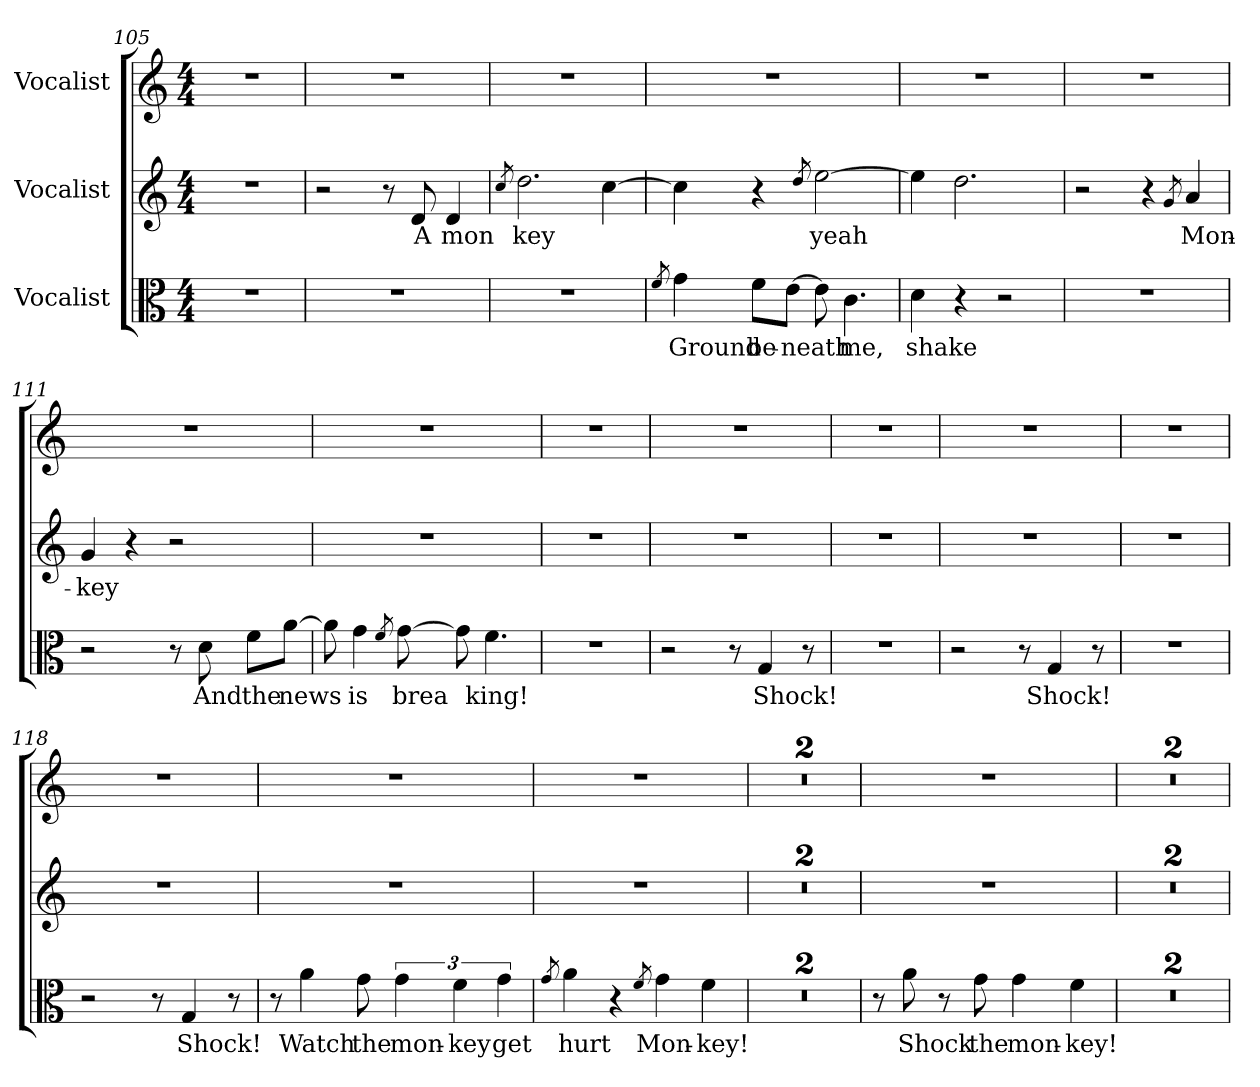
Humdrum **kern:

**kern	**text	**kern	**text	**kern
*part3	*part3	*part2	*part2	*part1
*staff3	*staff3	*staff2	*staff2	*staff1
*I"Vocalist	*	*I"Vocalist	*	*I"Vocalist
*clefC3	*	*clefG2	*	*clefG2
*M4/4	*	*M4/4	*	*M4/4
=105	=105	=105	=105	=105
1r	.	1r	.	1r
=106	=106	=106	=106	=106
1r	.	2r	.	1r
.	.	8r	.	.
.	.	8d	A	.
.	.	4d	mon-	.
=107	=107	=107	=107	=107
.	.	8qcc	_	.
1r	.	2.dd	-key	1r
.	.	[4cc	_	.
=108	=108	=108	=108	=108
8qf	_	.	.	.
4g	Ground	4cc]	_	1r
8f\L	be-	4r	.	.
[8e\J	-neath	.	.	.
.	.	8qdd	_	.
8e]	_	[2ee	yeah	.
4.c	me,	.	.	.
=109	=109	=109	=109	=109
4d	shake	4ee]	_	1r
4r	.	2.dd	_	.
2r	.	.	.	.
=110	=110	=110	=110	=110
1r	.	2r	.	1r
.	.	4r	.	.
.	.	8qg	_	.
.	.	4a	Mon-	.
=111	=111	=111	=111	=111
2r	.	4g	-key	1r
.	.	4r	.	.
8r	.	2r	.	.
8d	And	.	.	.
8f\L	the	.	.	.
[8a\J	news	.	.	.
=112	=112	=112	=112	=112
8a]	_	1r	.	1r
4g	is	.	.	.
8qf	_	.	.	.
[8g	brea	.	.	.
8g]	_	.	.	.
4.f	king!	.	.	.
=113	=113	=113	=113	=113
1r	.	1r	.	1r
=114	=114	=114	=114	=114
2r	.	1r	.	1r
8r	.	.	.	.
4G	Shock!	.	.	.
8r	.	.	.	.
=115	=115	=115	=115	=115
1r	.	1r	.	1r
=116	=116	=116	=116	=116
2r	.	1r	.	1r
8r	.	.	.	.
4G	Shock!	.	.	.
8r	.	.	.	.
=117	=117	=117	=117	=117
1r	.	1r	.	1r
=118	=118	=118	=118	=118
2r	.	1r	.	1r
8r	.	.	.	.
4G	Shock!	.	.	.
8r	.	.	.	.
=119	=119	=119	=119	=119
8r	.	1r	.	1r
4a	Watch	.	.	.
8g	the	.	.	.
6g	mon-	.	.	.
6f	-key	.	.	.
6g	get	.	.	.
=120	=120	=120	=120	=120
8qg	_	.	.	.
4a	hurt	1r	.	1r
4r	.	.	.	.
8qf	_	.	.	.
4g	Mon-	.	.	.
4f	-key!	.	.	.
=121	=121	=121	=121	=121
1r	.	1r	.	1r
=122	=122	=122	=122	=122
1r	.	1r	.	1r
=123	=123	=123	=123	=123
8r	.	1r	.	1r
8a	Shock	.	.	.
8r	.	.	.	.
8g	the	.	.	.
4g	mon-	.	.	.
4f	-key!	.	.	.
=124	=124	=124	=124	=124
1r	.	1r	.	1r
=125	=125	=125	=125	=125
1r	.	1r	.	1r
=	=	=	=	=
*-	*-	*-	*-	*-
